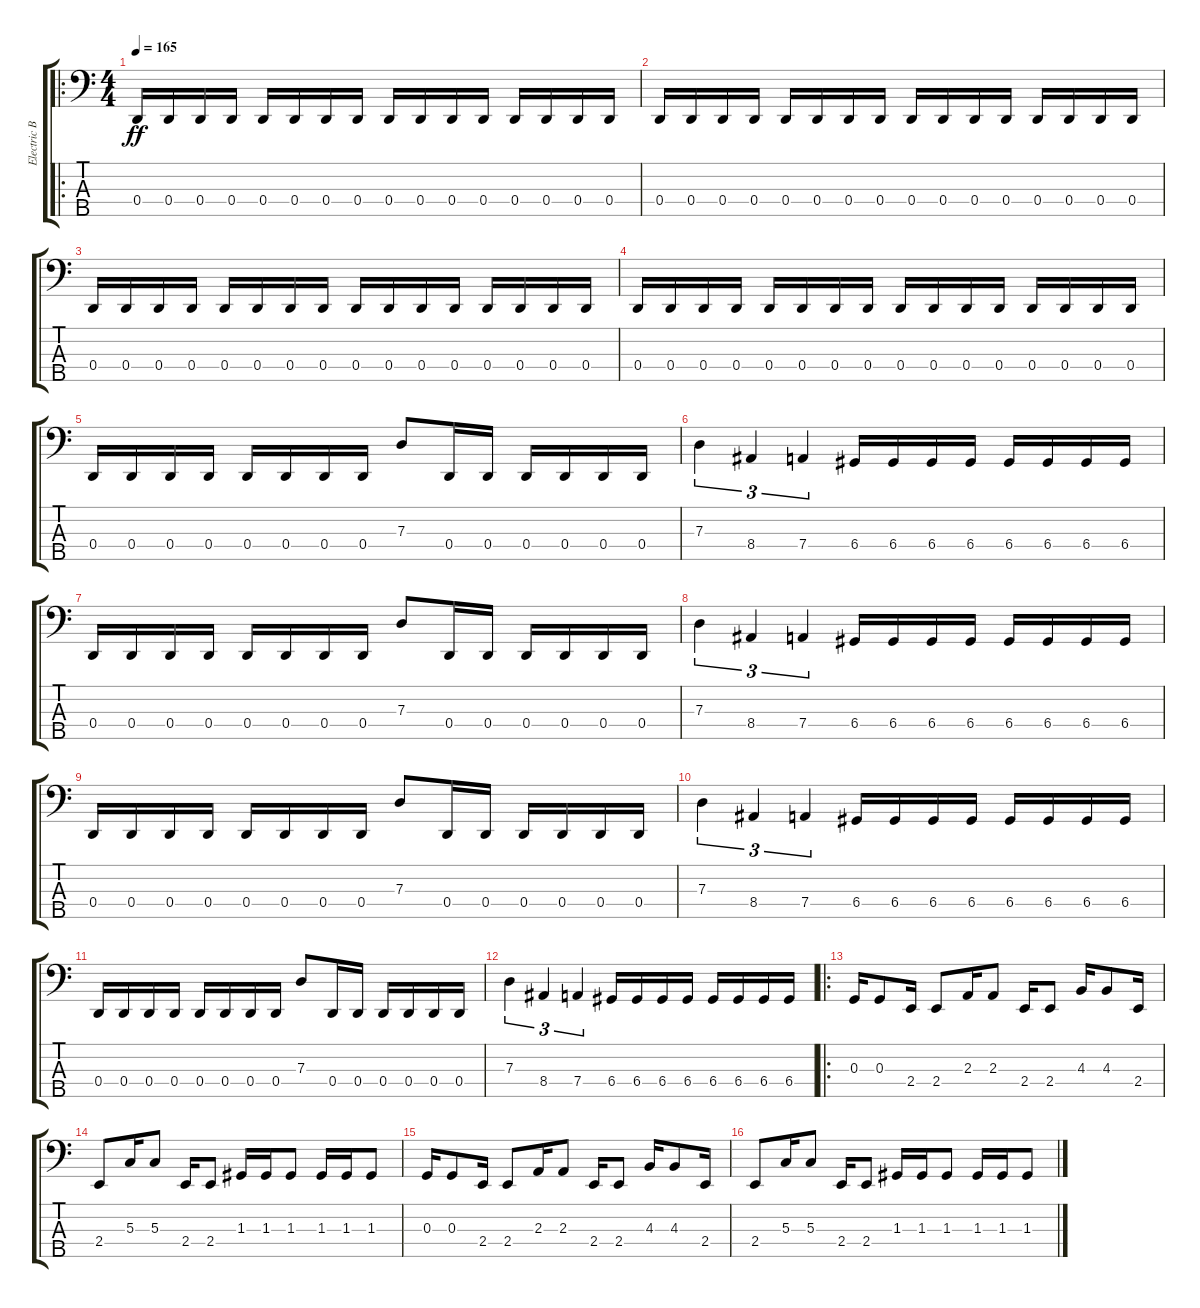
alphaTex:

\track ("Electric Bass" "Electric B") {instrument electricbasspick}
\staff {score tabs}
\tuning (F2 C2 G1 D1 A0) {hide}
\ro
\ts (4 4)
\tempo 165
\clef f4
\ks c
0.4.16{dy ff} 0.4.16 0.4.16 0.4.16 0.4.16 0.4.16 0.4.16 0.4.16 0.4.16 0.4.16 0.4.16 0.4.16 0.4.16 0.4.16 0.4.16 0.4.16 |
0.4.16 0.4.16 0.4.16 0.4.16 0.4.16 0.4.16 0.4.16 0.4.16 0.4.16 0.4.16 0.4.16 0.4.16 0.4.16 0.4.16 0.4.16 0.4.16 |
0.4.16 0.4.16 0.4.16 0.4.16 0.4.16 0.4.16 0.4.16 0.4.16 0.4.16 0.4.16 0.4.16 0.4.16 0.4.16 0.4.16 0.4.16 0.4.16 |
0.4.16 0.4.16 0.4.16 0.4.16 0.4.16 0.4.16 0.4.16 0.4.16 0.4.16 0.4.16 0.4.16 0.4.16 0.4.16 0.4.16 0.4.16 0.4.16 |
0.4.16 0.4.16 0.4.16 0.4.16 0.4.16 0.4.16 0.4.16 0.4.16 7.3.8 0.4.16 0.4.16 0.4.16 0.4.16 0.4.16 0.4.16 |
7.3.4{tu (3 2)} 8.4.4{tu (3 2)} 7.4.4{tu (3 2)} 6.4.16 6.4.16 6.4.16 6.4.16 6.4.16 6.4.16 6.4.16 6.4.16 |
0.4.16 0.4.16 0.4.16 0.4.16 0.4.16 0.4.16 0.4.16 0.4.16 7.3.8 0.4.16 0.4.16 0.4.16 0.4.16 0.4.16 0.4.16 |
7.3.4{tu (3 2)} 8.4.4{tu (3 2)} 7.4.4{tu (3 2)} 6.4.16 6.4.16 6.4.16 6.4.16 6.4.16 6.4.16 6.4.16 6.4.16 |
0.4.16 0.4.16 0.4.16 0.4.16 0.4.16 0.4.16 0.4.16 0.4.16 7.3.8 0.4.16 0.4.16 0.4.16 0.4.16 0.4.16 0.4.16 |
7.3.4{tu (3 2)} 8.4.4{tu (3 2)} 7.4.4{tu (3 2)} 6.4.16 6.4.16 6.4.16 6.4.16 6.4.16 6.4.16 6.4.16 6.4.16 |
0.4.16 0.4.16 0.4.16 0.4.16 0.4.16 0.4.16 0.4.16 0.4.16 7.3.8 0.4.16 0.4.16 0.4.16 0.4.16 0.4.16 0.4.16 |
7.3.4{tu (3 2)} 8.4.4{tu (3 2)} 7.4.4{tu (3 2)} 6.4.16 6.4.16 6.4.16 6.4.16 6.4.16 6.4.16 6.4.16 6.4.16 |
\ro
0.3.16 0.3.8 2.4.16 2.4.8 2.3.16 2.3.8 2.4.16 2.4.8 4.3.16 4.3.8 2.4.16 |
2.4.8 5.3.16 5.3.8 2.4.16 2.4.8 1.3.16 1.3.16 1.3.8 1.3.16 1.3.16 1.3.8 |
0.3.16 0.3.8 2.4.16 2.4.8 2.3.16 2.3.8 2.4.16 2.4.8 4.3.16 4.3.8 2.4.16 |
2.4.8 5.3.16 5.3.8 2.4.16 2.4.8 1.3.16 1.3.16 1.3.8 1.3.16 1.3.16 1.3.8
